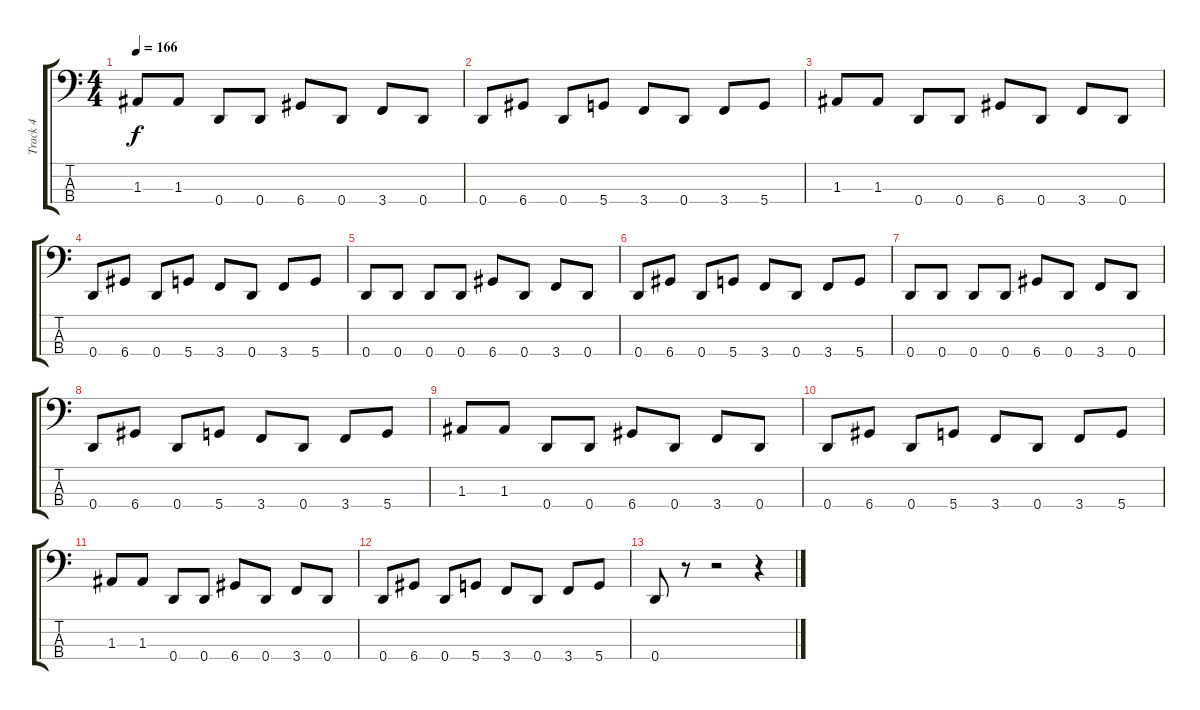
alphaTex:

\track ("Track 4" "Track 4") {instrument electricbasspick}
\staff {score tabs}
\tuning (G2 D2 A1 D1) {hide}
\ts (4 4)
\tempo 166
\clef f4
\ks c
1.3.8{dy f} 1.3.8 0.4.8 0.4.8 6.4.8 0.4.8 3.4.8 0.4.8 |
0.4.8 6.4.8 0.4.8 5.4.8 3.4.8 0.4.8 3.4.8 5.4.8 |
1.3.8 1.3.8 0.4.8 0.4.8 6.4.8 0.4.8 3.4.8 0.4.8 |
0.4.8 6.4.8 0.4.8 5.4.8 3.4.8 0.4.8 3.4.8 5.4.8 |
0.4.8 0.4.8 0.4.8 0.4.8 6.4.8 0.4.8 3.4.8 0.4.8 |
0.4.8 6.4.8 0.4.8 5.4.8 3.4.8 0.4.8 3.4.8 5.4.8 |
0.4.8 0.4.8 0.4.8 0.4.8 6.4.8 0.4.8 3.4.8 0.4.8 |
0.4.8 6.4.8 0.4.8 5.4.8 3.4.8 0.4.8 3.4.8 5.4.8 |
1.3.8 1.3.8 0.4.8 0.4.8 6.4.8 0.4.8 3.4.8 0.4.8 |
0.4.8 6.4.8 0.4.8 5.4.8 3.4.8 0.4.8 3.4.8 5.4.8 |
1.3.8 1.3.8 0.4.8 0.4.8 6.4.8 0.4.8 3.4.8 0.4.8 |
0.4.8 6.4.8 0.4.8 5.4.8 3.4.8 0.4.8 3.4.8 5.4.8 |
0.4.8 r.8 r.2 r.4
